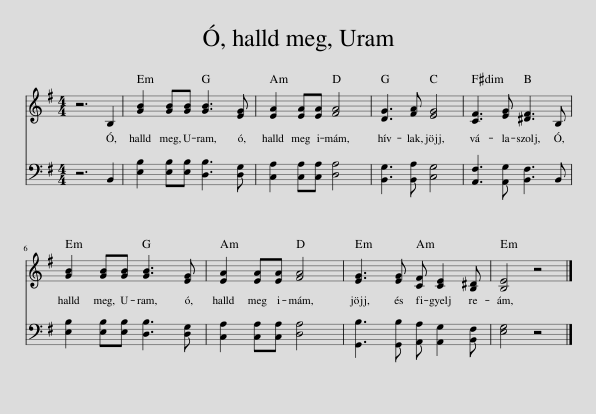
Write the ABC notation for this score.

X:1
%%score 1 2
L:1/8
M:4/4
I:linebreak $
K:G
V:1 treble
V:2 bass
V:1
 z6 B,2 | [GB]2 [GB][GB] [GB]3 [EG] | [EA]2 [EA][EA] [FA]4 | [DG]3 [FA] [EG]4 | [CF]3 [EG] [^DF]3 B, |$ %5
 [GB]2 [GB][GB] [GB]3 [EG] | [EA]2 [EA][EA] [FA]4 | [EG]3 [EG] [CF] [CE]2 [B,^D] | [B,E]4 z4 |] %9
V:2
 z6 B,,2 | [E,B,]2 [E,B,][E,B,] [D,B,]3 [D,G,] | [C,A,]2 [C,A,][C,A,] [D,A,]4 | [B,,G,]3 [B,,A,] [C,G,]4 | [A,,F,]3 [A,,G,] [B,,F,]3 B,, |$ %5
 [E,B,]2 [E,B,][E,B,] [D,B,]3 [D,G,] | [C,A,]2 [C,A,][C,A,] [D,A,]4 | [G,,B,]3 [G,,B,] [A,,A,] [A,,G,]2 [B,,F,] | [E,G,]4 z4 |] %9
